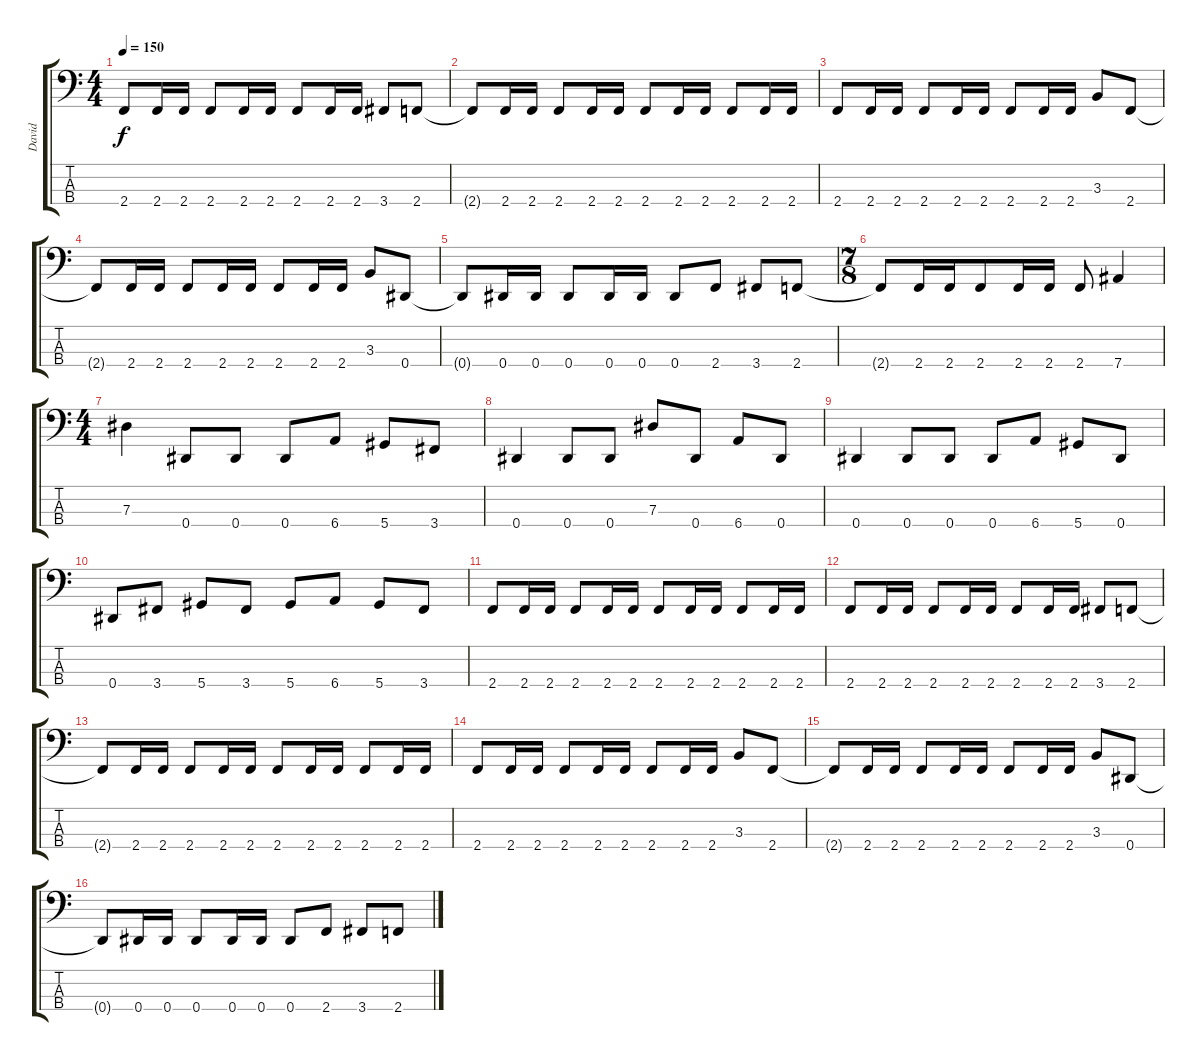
\track ("David" "David") {instrument electricbasspick}
\staff {score tabs}
\tuning (Gb2 Db2 Ab1 Eb1) {hide}
\ts (4 4)
\tempo 150
\clef f4
\ks c
2.4.8{dy f} 2.4.16 2.4.16 2.4.8 2.4.16 2.4.16 2.4.8 2.4.16 2.4.16 3.4.8 2.4.8 |
2.4{t}.8 2.4.16 2.4.16 2.4.8 2.4.16 2.4.16 2.4.8 2.4.16 2.4.16 2.4.8 2.4.16 2.4.16 |
2.4.8 2.4.16 2.4.16 2.4.8 2.4.16 2.4.16 2.4.8 2.4.16 2.4.16 3.3.8 2.4.8 |
2.4{t}.8 2.4.16 2.4.16 2.4.8 2.4.16 2.4.16 2.4.8 2.4.16 2.4.16 3.3.8 0.4.8 |
0.4{t}.8 0.4.16 0.4.16 0.4.8 0.4.16 0.4.16 0.4.8 2.4.8 3.4.8 2.4.8 |
\ts (7 8)
2.4{t}.8 2.4.16 2.4.16 2.4.8 2.4.16 2.4.16 2.4.8 7.4.4 |
\ts (4 4)
7.3.4 0.4.8 0.4.8 0.4.8 6.4.8 5.4.8 3.4.8 |
0.4.4 0.4.8 0.4.8 7.3.8 0.4.8 6.4.8 0.4.8 |
0.4.4 0.4.8 0.4.8 0.4.8 6.4.8 5.4.8 0.4.8 |
0.4.8 3.4.8 5.4.8 3.4.8 5.4.8 6.4.8 5.4.8 3.4.8 |
2.4.8 2.4.16 2.4.16 2.4.8 2.4.16 2.4.16 2.4.8 2.4.16 2.4.16 2.4.8 2.4.16 2.4.16 |
2.4.8 2.4.16 2.4.16 2.4.8 2.4.16 2.4.16 2.4.8 2.4.16 2.4.16 3.4.8 2.4.8 |
2.4{t}.8 2.4.16 2.4.16 2.4.8 2.4.16 2.4.16 2.4.8 2.4.16 2.4.16 2.4.8 2.4.16 2.4.16 |
2.4.8 2.4.16 2.4.16 2.4.8 2.4.16 2.4.16 2.4.8 2.4.16 2.4.16 3.3.8 2.4.8 |
2.4{t}.8 2.4.16 2.4.16 2.4.8 2.4.16 2.4.16 2.4.8 2.4.16 2.4.16 3.3.8 0.4.8 |
0.4{t}.8 0.4.16 0.4.16 0.4.8 0.4.16 0.4.16 0.4.8 2.4.8 3.4.8 2.4.8
